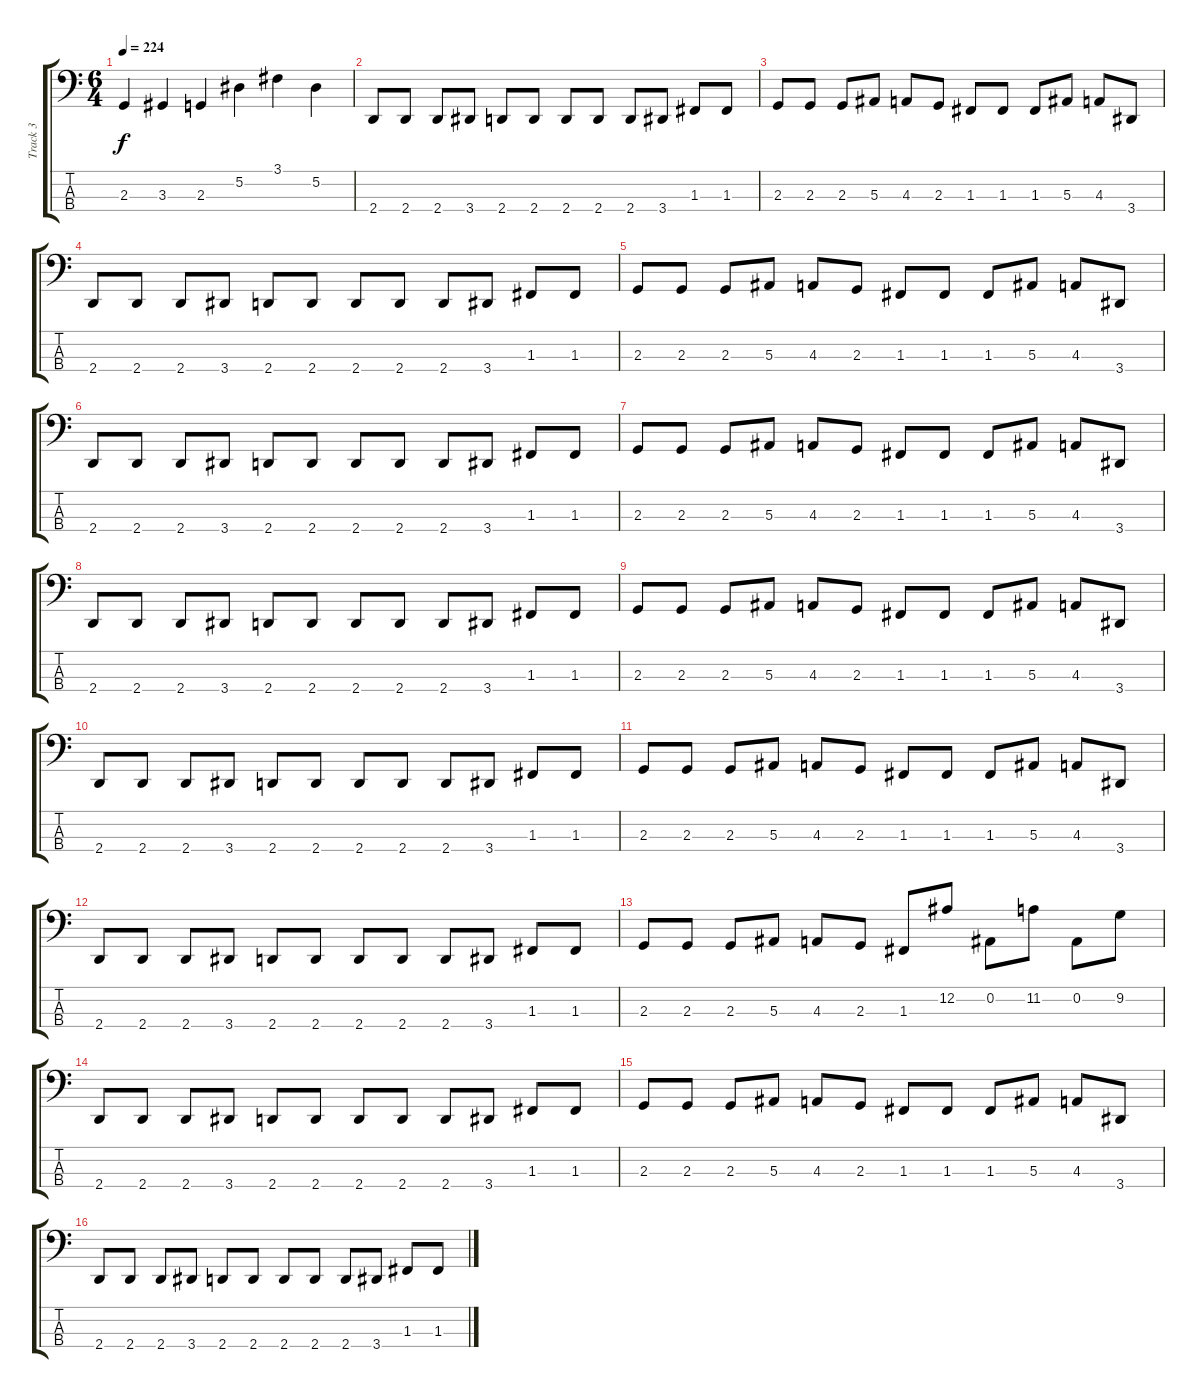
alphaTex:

\track ("Track 3" "Track 3") {instrument electricbassfinger}
\staff {score tabs}
\tuning (Eb2 Bb1 F1 C1) {hide}
\ts (6 4)
\tempo 224
\clef f4
\ks c
2.3.4{dy f} 3.3.4 2.3.4 5.2.4 3.1.4 5.2.4 |
2.4.8 2.4.8 2.4.8 3.4.8 2.4.8 2.4.8 2.4.8 2.4.8 2.4.8 3.4.8 1.3.8 1.3.8 |
2.3.8 2.3.8 2.3.8 5.3.8 4.3.8 2.3.8 1.3.8 1.3.8 1.3.8 5.3.8 4.3.8 3.4.8 |
2.4.8 2.4.8 2.4.8 3.4.8 2.4.8 2.4.8 2.4.8 2.4.8 2.4.8 3.4.8 1.3.8 1.3.8 |
2.3.8 2.3.8 2.3.8 5.3.8 4.3.8 2.3.8 1.3.8 1.3.8 1.3.8 5.3.8 4.3.8 3.4.8 |
2.4.8 2.4.8 2.4.8 3.4.8 2.4.8 2.4.8 2.4.8 2.4.8 2.4.8 3.4.8 1.3.8 1.3.8 |
2.3.8 2.3.8 2.3.8 5.3.8 4.3.8 2.3.8 1.3.8 1.3.8 1.3.8 5.3.8 4.3.8 3.4.8 |
2.4.8 2.4.8 2.4.8 3.4.8 2.4.8 2.4.8 2.4.8 2.4.8 2.4.8 3.4.8 1.3.8 1.3.8 |
2.3.8 2.3.8 2.3.8 5.3.8 4.3.8 2.3.8 1.3.8 1.3.8 1.3.8 5.3.8 4.3.8 3.4.8 |
2.4.8 2.4.8 2.4.8 3.4.8 2.4.8 2.4.8 2.4.8 2.4.8 2.4.8 3.4.8 1.3.8 1.3.8 |
2.3.8 2.3.8 2.3.8 5.3.8 4.3.8 2.3.8 1.3.8 1.3.8 1.3.8 5.3.8 4.3.8 3.4.8 |
2.4.8 2.4.8 2.4.8 3.4.8 2.4.8 2.4.8 2.4.8 2.4.8 2.4.8 3.4.8 1.3.8 1.3.8 |
2.3.8 2.3.8 2.3.8 5.3.8 4.3.8 2.3.8 1.3.8 12.2.8 0.2.8 11.2.8 0.2.8 9.2.8 |
2.4.8 2.4.8 2.4.8 3.4.8 2.4.8 2.4.8 2.4.8 2.4.8 2.4.8 3.4.8 1.3.8 1.3.8 |
2.3.8 2.3.8 2.3.8 5.3.8 4.3.8 2.3.8 1.3.8 1.3.8 1.3.8 5.3.8 4.3.8 3.4.8 |
2.4.8 2.4.8 2.4.8 3.4.8 2.4.8 2.4.8 2.4.8 2.4.8 2.4.8 3.4.8 1.3.8 1.3.8
